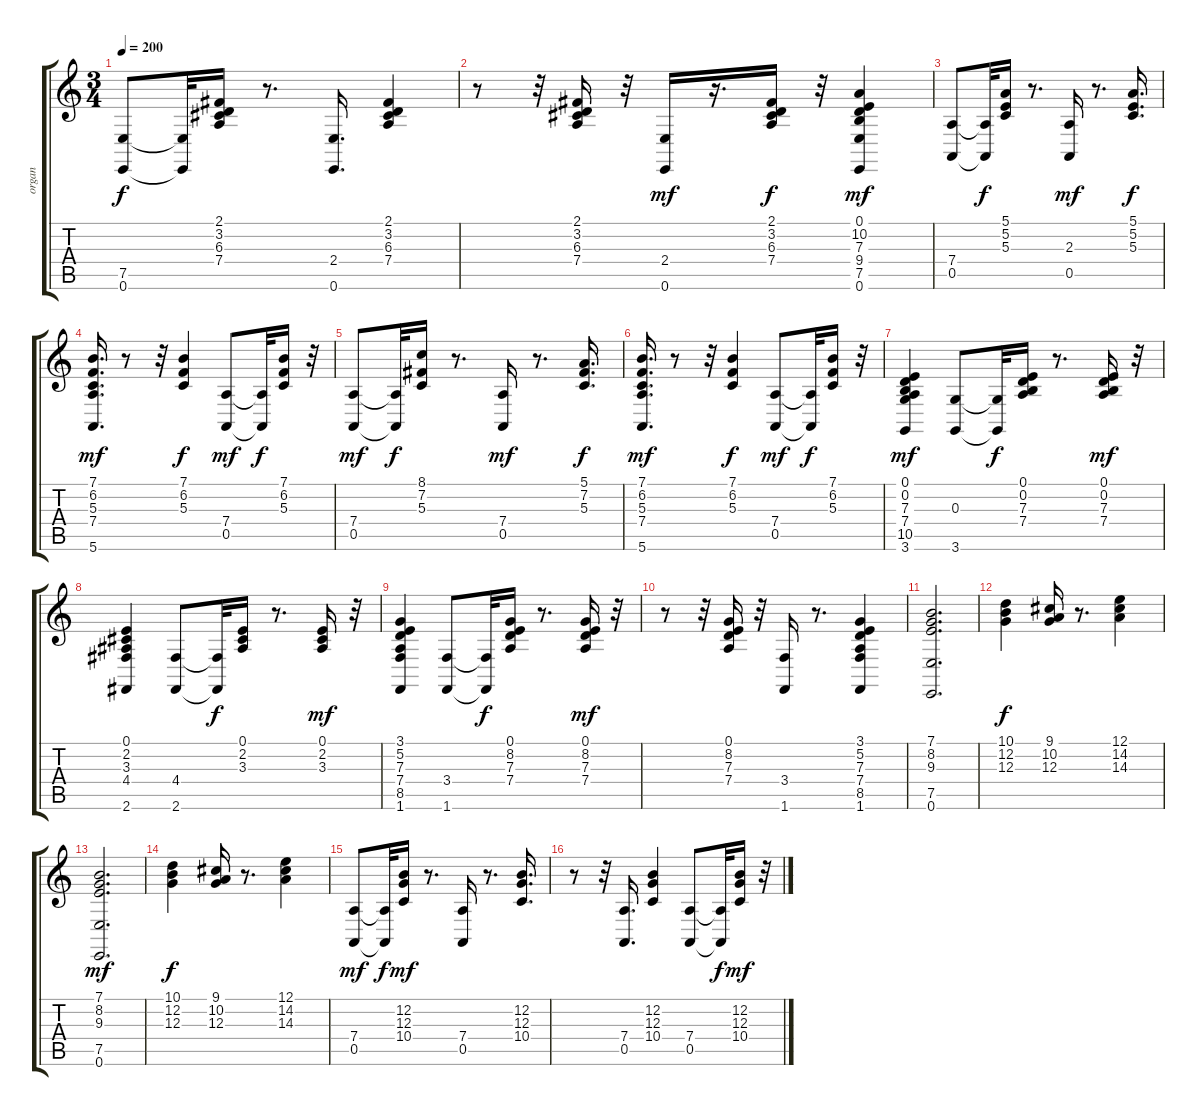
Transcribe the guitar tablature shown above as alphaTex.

\track ("organ" "organ") {instrument rockorgan}
\staff {score tabs}
\tuning (E4 B3 G3 D3 A2 E2) {hide}
\ts (3 4)
\tempo 200
\clef g2
\ks c
(7.5 0.6).8{dy f} (7.5{t} 0.6{t}).32 (2.1 3.2 6.3 7.4).16 r.8{d} (2.4 0.6).16{d} (2.1 3.2 6.3 7.4).4 |
r.8 r.32 (2.1 3.2 6.3 7.4).16 r.32 (2.4 0.6).16{dy mf} r.16{d} (2.1 3.2 6.3 7.4).16{dy f} r.32 (0.1 10.2 7.3 9.4 7.5 0.6).4{dy mf} |
(7.4 0.5).8 (7.4{t} 0.5{t}).32{dy f} (5.1 5.2 5.3).16 r.8{d} (2.3 0.5).16{dy mf} r.8{d} (5.1 5.2 5.3).16{d dy f} |
(7.1 6.2 5.3 7.4 5.6).16{d dy mf} r.8 r.32 (7.1 6.2 5.3).4{dy f} (7.4 0.5).8{dy mf} (7.4{t} 0.5{t}).32{dy f} (7.1 6.2 5.3).16 r.32 |
(7.4 0.5).8{dy mf} (7.4{t} 0.5{t}).32{dy f} (8.1 7.2 5.3).16 r.8{d} (7.4 0.5).16{dy mf} r.8{d} (5.1 7.2 5.3).16{d dy f} |
(7.1 6.2 5.3 7.4 5.6).16{d dy mf} r.8 r.32 (7.1 6.2 5.3).4{dy f} (7.4 0.5).8{dy mf} (7.4{t} 0.5{t}).32{dy f} (7.1 6.2 5.3).16 r.32 |
(0.1 0.2 7.3 7.4 10.5 3.6).4{dy mf} (0.3 3.6).8 (0.3{t} 3.6{t}).32{dy f} (0.1 0.2 7.3 7.4).16 r.8{d} (0.1 0.2 7.3 7.4).16{dy mf} r.32 |
(0.1 2.2 3.3 4.4 2.6).4 (4.4 2.6).8 (4.4{t} 2.6{t}).32{dy f} (0.1 2.2 3.3).16 r.8{d} (0.1 2.2 3.3).16{dy mf} r.32 |
(3.1 5.2 7.3 7.4 8.5 1.6).4 (3.4 1.6).8 (3.4{t} 1.6{t}).32{dy f} (0.1 8.2 7.3 7.4).16 r.8{d} (0.1 8.2 7.3 7.4).16{dy mf} r.32 |
r.8 r.32 (0.1 8.2 7.3 7.4).16 r.32 (3.4 1.6).16 r.8{d} (3.1 5.2 7.3 7.4 8.5 1.6).4 |
(7.1 8.2 9.3 7.5 0.6).2{d} |
(10.1 12.2 12.3).4{dy f} (9.1 10.2 12.3).16 r.8{d} (12.1 14.2 14.3).4 |
(7.1 8.2 9.3 7.5 0.6).2{d dy mf} |
(10.1 12.2 12.3).4{dy f} (9.1 10.2 12.3).16 r.8{d} (12.1 14.2 14.3).4 |
(7.4 0.5).8{dy mf} (7.4{t} 0.5{t}).32{dy f} (12.2 12.3 10.4).16{dy mf} r.8{d} (7.4 0.5).16 r.8{d} (12.2 12.3 10.4).16{d} |
r.8 r.32 (7.4 0.5).16{d} (12.2 12.3 10.4).4 (7.4 0.5).8 (7.4{t} 0.5{t}).32{dy f} (12.2 12.3 10.4).16{dy mf} r.32
